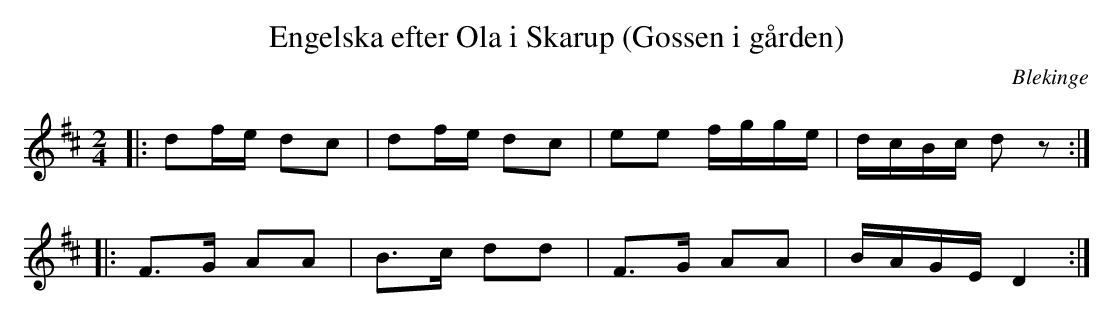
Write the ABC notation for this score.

X:1
T:Engelska efter Ola i Skarup (Gossen i gården)
O:Blekinge
M:2/4
L:1/16
K:D
|: d2fe d2c2 | d2fe d2c2 | e2e2 fgge | dcBc d2 z2 :|
|: F3G A2A2 | B3c d2d2 | F3G A2A2 | BAGE D4 :|
